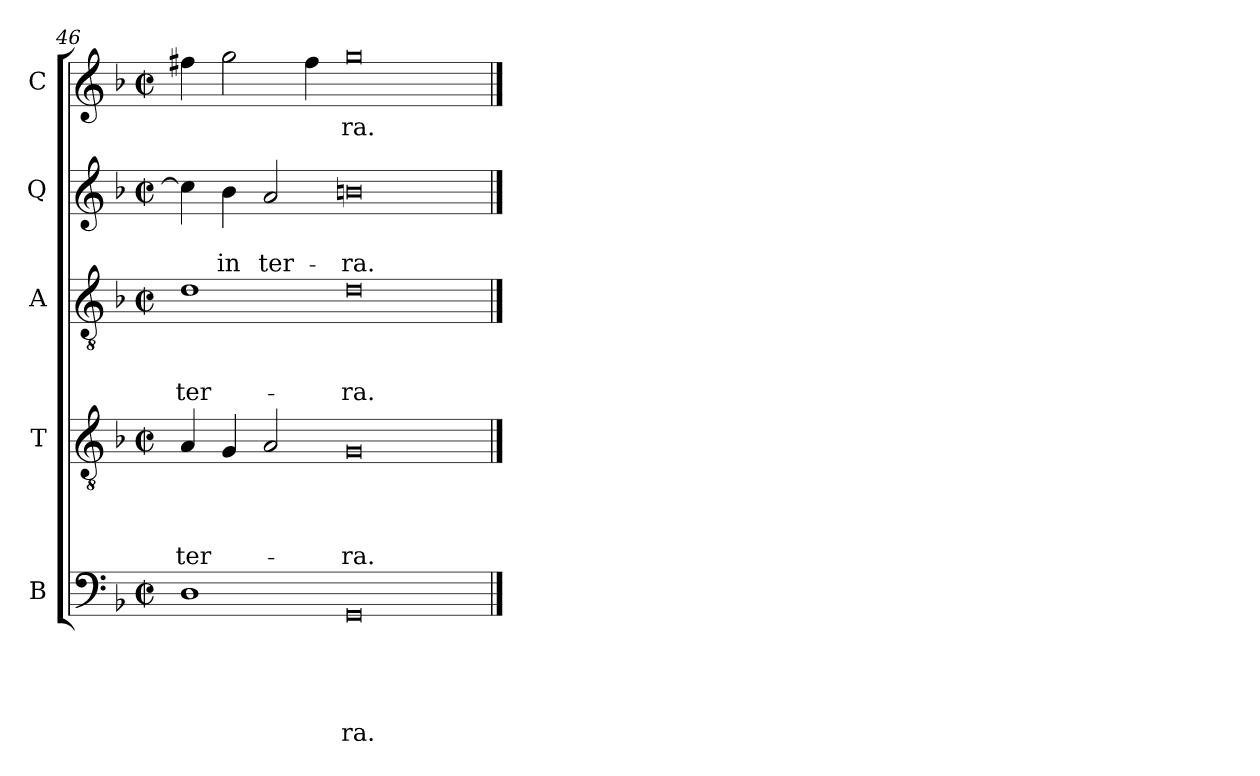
**kern	**text	**text	**text	**text	**text	**kern	**text	**text	**text	**text	**kern	**text	**text	**text	**kern	**text	**text	**kern	**text
*part5	*part5	*part5	*part5	*part5	*part5	*part4	*part4	*part4	*part4	*part4	*part3	*part3	*part3	*part3	*part2	*part2	*part2	*part1	*part1
*staff5	*staff5	*staff5	*staff5	*staff5	*staff5	*staff4	*staff4	*staff4	*staff4	*staff4	*staff3	*staff3	*staff3	*staff3	*staff2	*staff2	*staff2	*staff1	*staff1
*I"B	*	*	*	*	*	*I"T	*	*	*	*	*I"A	*	*	*	*I"Q	*	*	*I"C	*
*clefF4	*	*	*	*	*	*clefGv2	*	*	*	*	*clefGv2	*	*	*	*clefG2	*	*	*clefG2	*
*k[b-]	*	*	*	*	*	*k[b-]	*	*	*	*	*k[b-]	*	*	*	*k[b-]	*	*	*k[b-]	*
*F:	*	*	*	*	*	*F:	*	*	*	*	*F:	*	*	*	*F:	*	*	*F:	*
*M2/2	*	*	*	*	*	*M2/2	*	*	*	*	*M2/2	*	*	*	*M2/2	*	*	*M2/2	*
*met(c|)	*	*	*	*	*	*met(c|)	*	*	*	*	*met(c|)	*	*	*	*met(c|)	*	*	*met(c|)	*
=46	=46	=46	=46	=46	=46	=46	=46	=46	=46	=46	=46	=46	=46	=46	=46	=46	=46	=46	=46
!	!	!	!	!	!	!	!	!	!	!LO:LY:b	!	!	!	!LO:LY:b	!	!	!	!	!
1D	.	.	.	.	.	4A/	.	.	.	ter-	1d	.	.	ter-	4cc\]	.	.	4ff#X\	.
!	!	!	!	!	!	!	!	!	!	!	!	!	!	!	!	!	!LO:LY:b	!	!
.	.	.	.	.	.	4G/	.	.	.	.	.	.	.	.	4b-\	.	in	2gg\	.
!	!	!	!	!	!	!	!	!	!	!	!	!	!	!	!	!	!LO:LY:b	!	!
.	.	.	.	.	.	2A/	.	.	.	.	.	.	.	.	2a/	.	ter-	.	.
.	.	.	.	.	.	.	.	.	.	.	.	.	.	.	.	.	.	4ff#\	.
!	!	!	!	!	!LO:LY:b	!	!	!	!	!LO:LY:b	!	!	!	!LO:LY:b	!	!	!LO:LY:b	!	!LO:LY:b
0GG	.	.	.	.	-ra.	0G	.	.	.	-ra.	0d	.	.	-ra.	0bn	.	-ra.	0gg	-ra.
==	==	==	==	==	==	==	==	==	==	==	==	==	==	==	==	==	==	==	==
*-	*-	*-	*-	*-	*-	*-	*-	*-	*-	*-	*-	*-	*-	*-	*-	*-	*-	*-	*-
